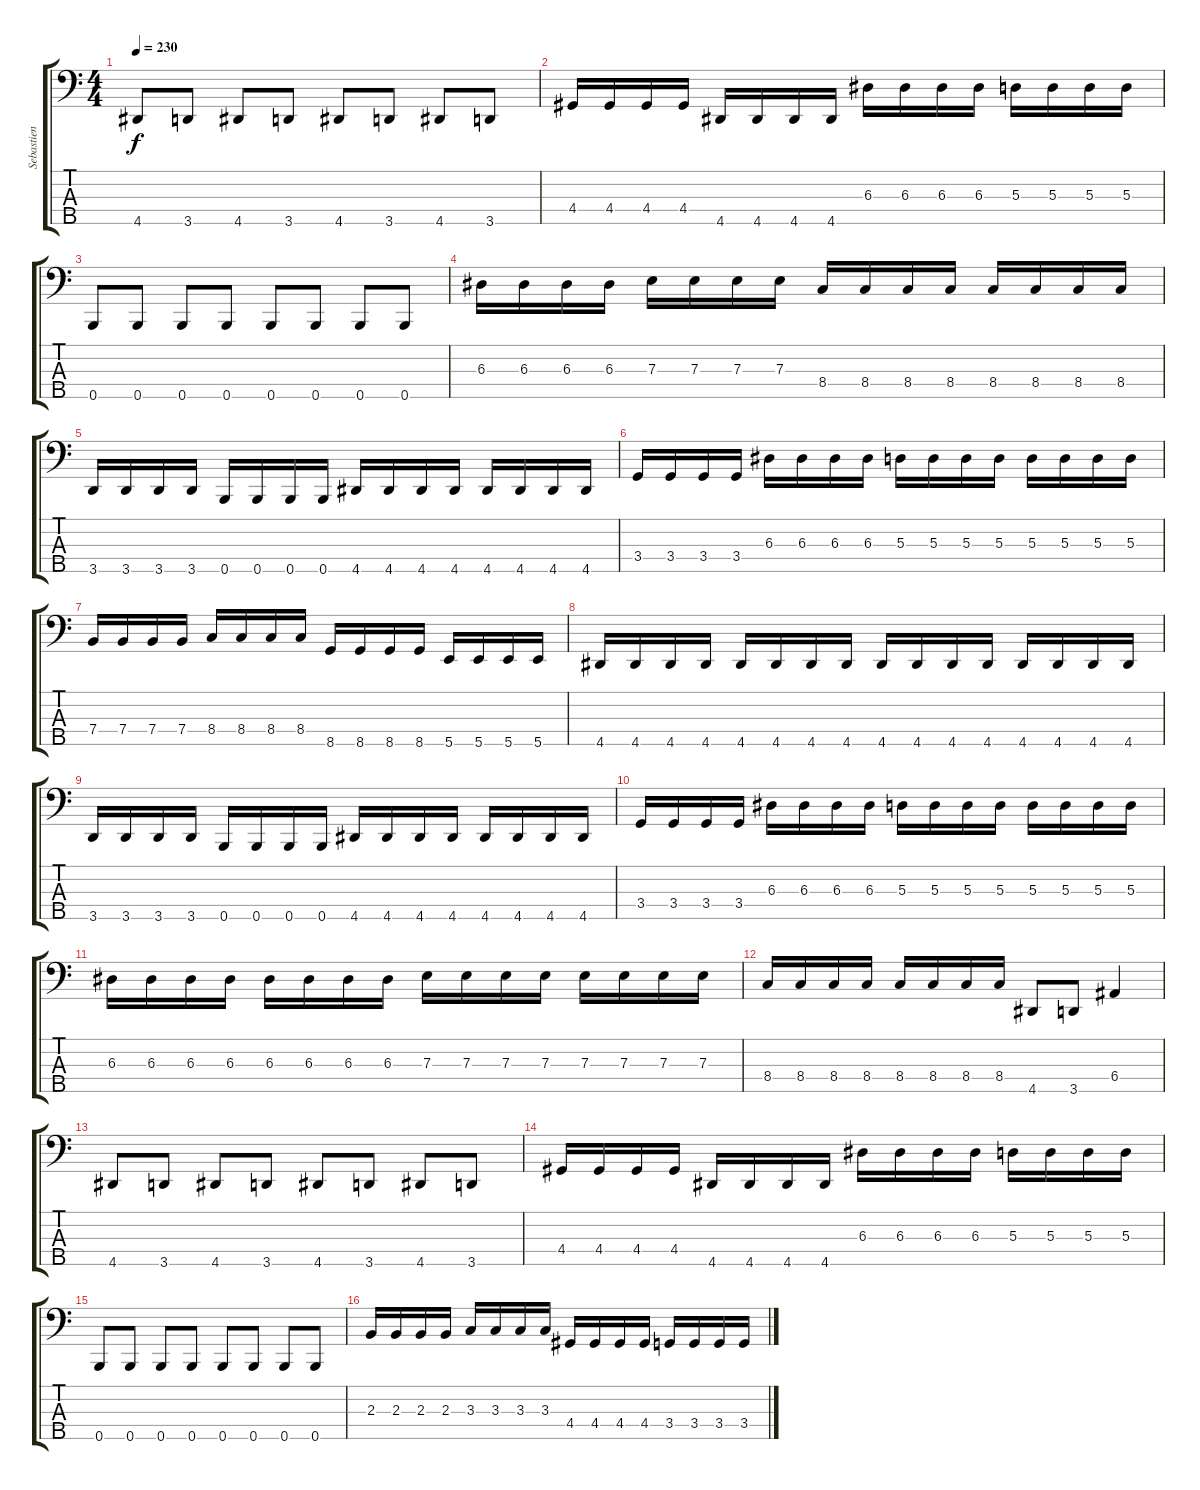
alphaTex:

\track ("Sebastien Piche" "Sebastien ") {instrument electricbassfinger}
\staff {score tabs}
\tuning (Gb2 D2 A1 E1 B0) {hide}
\ts (4 4)
\tempo 230
\clef f4
\ks c
4.5.8{dy f} 3.5.8 4.5.8 3.5.8 4.5.8 3.5.8 4.5.8 3.5.8 |
4.4.16 4.4.16 4.4.16 4.4.16 4.5.16 4.5.16 4.5.16 4.5.16 6.3.16 6.3.16 6.3.16 6.3.16 5.3.16 5.3.16 5.3.16 5.3.16 |
0.5.8 0.5.8 0.5.8 0.5.8 0.5.8 0.5.8 0.5.8 0.5.8 |
6.3.16 6.3.16 6.3.16 6.3.16 7.3.16 7.3.16 7.3.16 7.3.16 8.4.16 8.4.16 8.4.16 8.4.16 8.4.16 8.4.16 8.4.16 8.4.16 |
3.5.16 3.5.16 3.5.16 3.5.16 0.5.16 0.5.16 0.5.16 0.5.16 4.5.16 4.5.16 4.5.16 4.5.16 4.5.16 4.5.16 4.5.16 4.5.16 |
3.4.16 3.4.16 3.4.16 3.4.16 6.3.16 6.3.16 6.3.16 6.3.16 5.3.16 5.3.16 5.3.16 5.3.16 5.3.16 5.3.16 5.3.16 5.3.16 |
7.4.16 7.4.16 7.4.16 7.4.16 8.4.16 8.4.16 8.4.16 8.4.16 8.5.16 8.5.16 8.5.16 8.5.16 5.5.16 5.5.16 5.5.16 5.5.16 |
4.5.16 4.5.16 4.5.16 4.5.16 4.5.16 4.5.16 4.5.16 4.5.16 4.5.16 4.5.16 4.5.16 4.5.16 4.5.16 4.5.16 4.5.16 4.5.16 |
3.5.16 3.5.16 3.5.16 3.5.16 0.5.16 0.5.16 0.5.16 0.5.16 4.5.16 4.5.16 4.5.16 4.5.16 4.5.16 4.5.16 4.5.16 4.5.16 |
3.4.16 3.4.16 3.4.16 3.4.16 6.3.16 6.3.16 6.3.16 6.3.16 5.3.16 5.3.16 5.3.16 5.3.16 5.3.16 5.3.16 5.3.16 5.3.16 |
6.3.16 6.3.16 6.3.16 6.3.16 6.3.16 6.3.16 6.3.16 6.3.16 7.3.16 7.3.16 7.3.16 7.3.16 7.3.16 7.3.16 7.3.16 7.3.16 |
8.4.16 8.4.16 8.4.16 8.4.16 8.4.16 8.4.16 8.4.16 8.4.16 4.5.8 3.5.8 6.4.4 |
4.5.8 3.5.8 4.5.8 3.5.8 4.5.8 3.5.8 4.5.8 3.5.8 |
4.4.16 4.4.16 4.4.16 4.4.16 4.5.16 4.5.16 4.5.16 4.5.16 6.3.16 6.3.16 6.3.16 6.3.16 5.3.16 5.3.16 5.3.16 5.3.16 |
0.5.8 0.5.8 0.5.8 0.5.8 0.5.8 0.5.8 0.5.8 0.5.8 |
2.3.16 2.3.16 2.3.16 2.3.16 3.3.16 3.3.16 3.3.16 3.3.16 4.4.16 4.4.16 4.4.16 4.4.16 3.4.16 3.4.16 3.4.16 3.4.16
